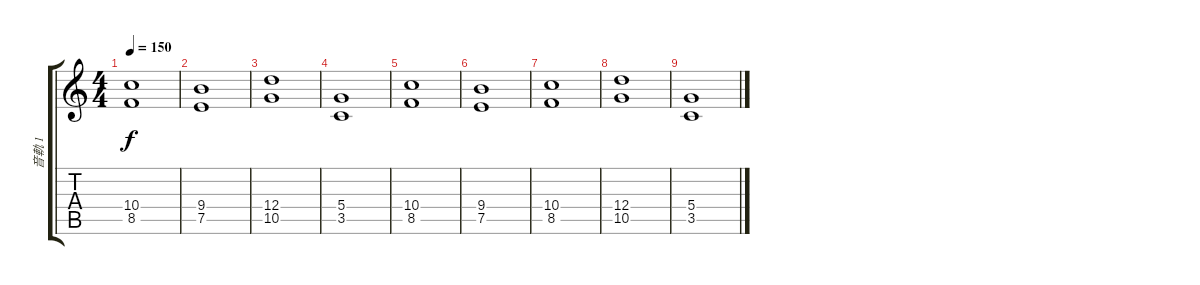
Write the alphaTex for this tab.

\track ("音軌 1" "音軌 1") {instrument overdrivenguitar}
\staff {score tabs}
\tuning (E4 B3 G3 D3 A2 E2) {hide}
\ts (4 4)
\tempo 150
\clef g2
\ks c
(10.4 8.5).1{dy f} |
(9.4 7.5).1 |
(12.4 10.5).1 |
(5.4 3.5).1 |
(10.4 8.5).1 |
(9.4 7.5).1 |
(10.4 8.5).1 |
(12.4 10.5).1 |
(5.4 3.5).1
